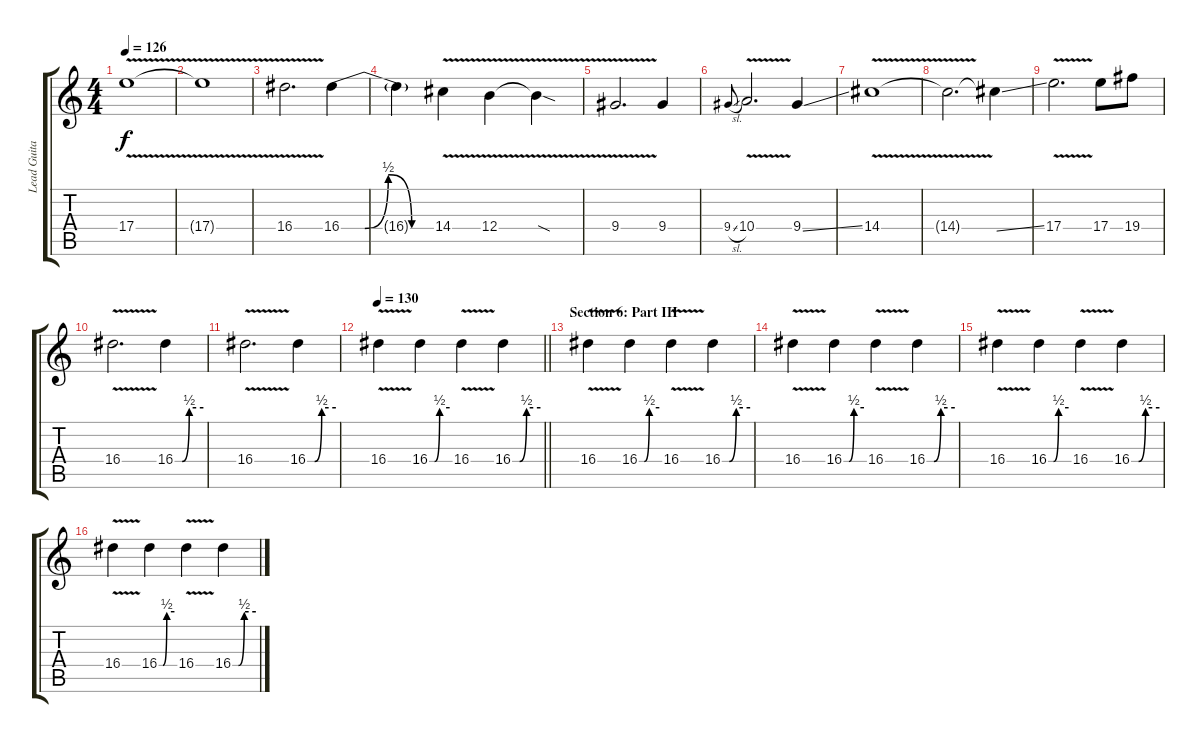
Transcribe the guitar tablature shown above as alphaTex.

\track ("Lead Guitar 2 (Distortion)" "Lead Guita") {instrument distortionguitar}
\staff {score tabs}
\tuning (Db4 Ab3 E3 B2 Gb2 Db2) {hide}
\ts (4 4)
\tempo 126
\clef g2
\ks c
17.4{v}.1{dy f} |
17.4{t}.1 |
16.4{v}.2{d} 16.4{be (custom 0 0 15 0 30 2 45 0 60 0)}.4 |
16.4{t}.4 14.4{v}.4 12.4{v}.4 12.4{sod t}.4 |
9.4{v}.2{d} 9.4.4 |
9.4{sl}.8{gr onbeat} 10.4{v}.2{d} 9.4{ss}.4 |
14.4{v}.1 |
14.4{t}.2{d} 14.4{ss t}.4 |
17.4{v}.2{d} 17.4.8 19.4.8 |
16.4{v}.2{d} 16.4{be (custom 0 0 15 0 30 2 60 2)}.4 |
16.4{v}.2{d} 16.4{be (custom 0 0 15 0 30 2 60 2)}.4 |
\tempo 130
\barLineRight lightlight
16.4{v}.4 16.4{be (custom 0 0 15 0 30 2 60 2)}.4 16.4{v}.4 16.4{be (custom 0 0 15 0 30 2 60 2)}.4 |
\section ("" "Section 6: Part III")
16.4{v}.4{volume 4} 16.4{be (custom 0 0 15 0 30 2 60 2)}.4 16.4{v}.4 16.4{be (custom 0 0 15 0 30 2 60 2)}.4 |
16.4{v}.4 16.4{be (custom 0 0 15 0 30 2 60 2)}.4 16.4{v}.4 16.4{be (custom 0 0 15 0 30 2 60 2)}.4 |
16.4{v}.4 16.4{be (custom 0 0 15 0 30 2 60 2)}.4 16.4{v}.4 16.4{be (custom 0 0 15 0 30 2 60 2)}.4 |
16.4{v}.4 16.4{be (custom 0 0 15 0 30 2 60 2)}.4 16.4{v}.4 16.4{be (custom 0 0 15 0 30 2 60 2)}.4
